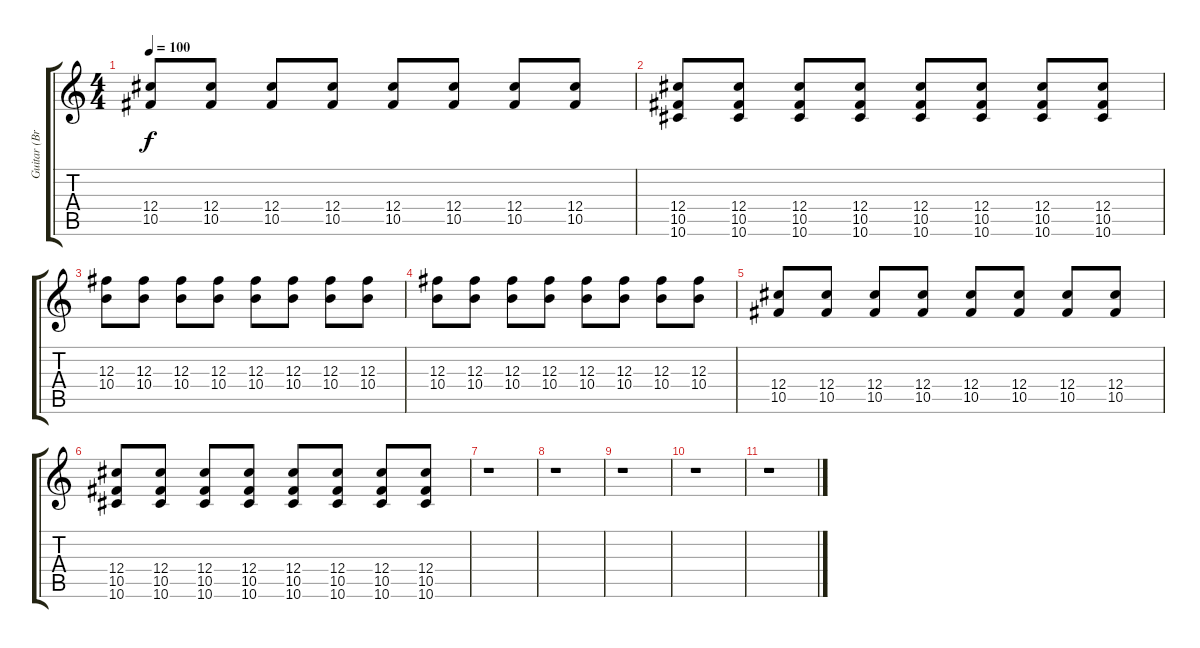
\track ("Guitar (BrownSound)" "Guitar (Br") {instrument distortionguitar}
\staff {score tabs}
\tuning (Eb4 Bb3 Gb3 Db3 Ab2 Eb2) {hide}
\ts (4 4)
\tempo 100
\clef g2
\ks c
(12.4 10.5).8{dy f} (12.4 10.5).8 (12.4 10.5).8 (12.4 10.5).8 (12.4 10.5).8 (12.4 10.5).8 (12.4 10.5).8 (12.4 10.5).8 |
(12.4 10.5 10.6).8 (12.4 10.5 10.6).8 (12.4 10.5 10.6).8 (12.4 10.5 10.6).8 (12.4 10.5 10.6).8 (12.4 10.5 10.6).8 (12.4 10.5 10.6).8 (12.4 10.5 10.6).8 |
(12.3 10.4).8 (12.3 10.4).8 (12.3 10.4).8 (12.3 10.4).8 (12.3 10.4).8 (12.3 10.4).8 (12.3 10.4).8 (12.3 10.4).8 |
(12.3 10.4).8 (12.3 10.4).8 (12.3 10.4).8 (12.3 10.4).8 (12.3 10.4).8 (12.3 10.4).8 (12.3 10.4).8 (12.3 10.4).8 |
(12.4 10.5).8 (12.4 10.5).8 (12.4 10.5).8 (12.4 10.5).8 (12.4 10.5).8 (12.4 10.5).8 (12.4 10.5).8 (12.4 10.5).8 |
(12.4 10.5 10.6).8 (12.4 10.5 10.6).8 (12.4 10.5 10.6).8 (12.4 10.5 10.6).8 (12.4 10.5 10.6).8 (12.4 10.5 10.6).8 (12.4 10.5 10.6).8 (12.4 10.5 10.6).8 |
r.1 |
r.1 |
r.1 |
r.1 |
r.1
